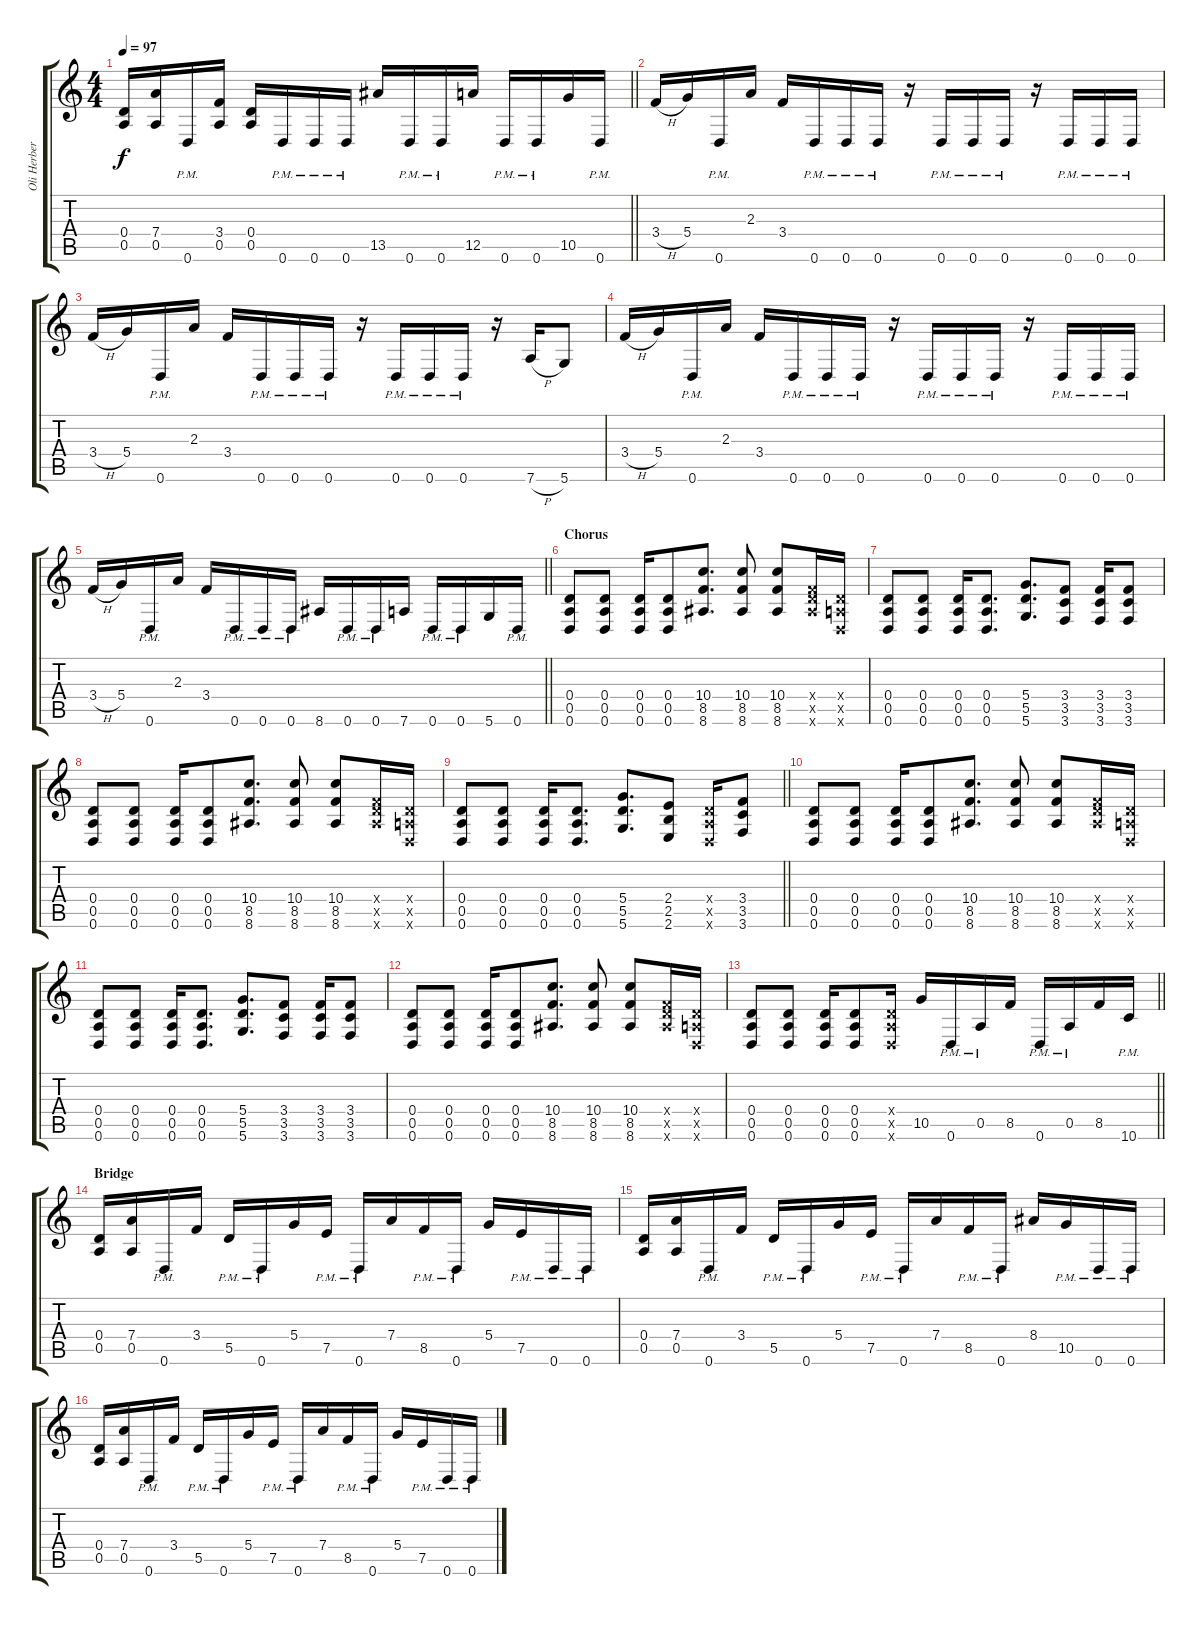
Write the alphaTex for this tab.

\track ("Oli Herbert" "Oli Herber") {instrument distortionguitar}
\staff {score tabs}
\tuning (E4 B3 G3 D3 A2 D2) {hide}
\ts (4 4)
\tempo 97
\clef g2
\barLineRight lightlight
\ks c
(0.4 0.5).16{dy f} (7.4 0.5).16 0.6{pm}.16 (3.4 0.5).16 (0.4 0.5).16 0.6{pm}.16 0.6{pm}.16 0.6{pm}.16 13.5.16 0.6{pm}.16 0.6{pm}.16 12.5.16 0.6{pm}.16 0.6{pm}.16 10.5.16 0.6{pm}.16 |
3.4{h}.16 5.4.16 0.6{pm}.16 2.3.16 3.4.16 0.6{pm}.16 0.6{pm}.16 0.6{pm}.16 r.16 0.6{pm}.16 0.6{pm}.16 0.6{pm}.16 r.16 0.6{pm}.16 0.6{pm}.16 0.6{pm}.16 |
3.4{h}.16 5.4.16 0.6{pm}.16 2.3.16 3.4.16 0.6{pm}.16 0.6{pm}.16 0.6{pm}.16 r.16 0.6{pm}.16 0.6{pm}.16 0.6{pm}.16 r.16 7.6{h}.16 5.6.8 |
3.4{h}.16 5.4.16 0.6{pm}.16 2.3.16 3.4.16 0.6{pm}.16 0.6{pm}.16 0.6{pm}.16 r.16 0.6{pm}.16 0.6{pm}.16 0.6{pm}.16 r.16 0.6{pm}.16 0.6{pm}.16 0.6{pm}.16 |
\barLineRight lightlight
3.4{h}.16 5.4.16 0.6{pm}.16 2.3.16 3.4.16 0.6{pm}.16 0.6{pm}.16 0.6{pm}.16 8.6.16 0.6{pm}.16 0.6{pm}.16 7.6.16 0.6{pm}.16 0.6{pm}.16 5.6.16 0.6{pm}.16 |
\section ("" "Chorus")
(0.4 0.5 0.6).8 (0.4 0.5 0.6).8 (0.4 0.5 0.6).16 (0.4 0.5 0.6).8 (10.4 8.5 8.6).8{d} (10.4 8.5 8.6).8 (10.4 8.5 8.6).8 (0.4{x} 8.5{x} 8.6{x}).16 (0.4{x} 0.5{x} 0.6{x}).16 |
(0.4 0.5 0.6).8 (0.4 0.5 0.6).8 (0.4 0.5 0.6).16 (0.4 0.5 0.6).8{d} (5.4 5.5 5.6).8{d} (3.4 3.5 3.6).8 (3.4 3.5 3.6).16 (3.4 3.5 3.6).8 |
(0.4 0.5 0.6).8 (0.4 0.5 0.6).8 (0.4 0.5 0.6).16 (0.4 0.5 0.6).8 (10.4 8.5 8.6).8{d} (10.4 8.5 8.6).8 (10.4 8.5 8.6).8 (0.4{x} 8.5{x} 8.6{x}).16 (0.4{x} 0.5{x} 0.6{x}).16 |
\barLineRight lightlight
(0.4 0.5 0.6).8 (0.4 0.5 0.6).8 (0.4 0.5 0.6).16 (0.4 0.5 0.6).8{d} (5.4 5.5 5.6).8{d} (2.4 2.5 2.6).8 (0.4{x} 0.5{x} 0.6{x}).16 (3.4 3.5 3.6).8 |
(0.4 0.5 0.6).8 (0.4 0.5 0.6).8 (0.4 0.5 0.6).16 (0.4 0.5 0.6).8 (10.4 8.5 8.6).8{d} (10.4 8.5 8.6).8 (10.4 8.5 8.6).8 (0.4{x} 8.5{x} 8.6{x}).16 (0.4{x} 0.5{x} 0.6{x}).16 |
(0.4 0.5 0.6).8 (0.4 0.5 0.6).8 (0.4 0.5 0.6).16 (0.4 0.5 0.6).8{d} (5.4 5.5 5.6).8{d} (3.4 3.5 3.6).8 (3.4 3.5 3.6).16 (3.4 3.5 3.6).8 |
(0.4 0.5 0.6).8 (0.4 0.5 0.6).8 (0.4 0.5 0.6).16 (0.4 0.5 0.6).8 (10.4 8.5 8.6).8{d} (10.4 8.5 8.6).8 (10.4 8.5 8.6).8 (0.4{x} 8.5{x} 8.6{x}).16 (0.4{x} 0.5{x} 0.6{x}).16 |
\barLineRight lightlight
(0.4 0.5 0.6).8 (0.4 0.5 0.6).8 (0.4 0.5 0.6).16 (0.4 0.5 0.6).8 (0.4{x} 0.5{x} 0.6{x}).16 10.5.16 0.6{pm}.16 0.5{pm}.16 8.5.16 0.6{pm}.16 0.5{pm}.16 8.5.16 10.6{pm}.16 |
\section ("" "Bridge")
(0.4 0.5).16 (7.4 0.5).16 0.6{pm}.16 3.4.16 5.5{pm}.16 0.6{pm}.16 5.4.16 7.5{pm}.16 0.6{pm}.16 7.4.16 8.5{pm}.16 0.6{pm}.16 5.4.16 7.5{pm}.16 0.6{pm}.16 0.6{pm}.16 |
(0.4 0.5).16 (7.4 0.5).16 0.6{pm}.16 3.4.16 5.5{pm}.16 0.6{pm}.16 5.4.16 7.5{pm}.16 0.6{pm}.16 7.4.16 8.5{pm}.16 0.6{pm}.16 8.4.16 10.5{pm}.16 0.6{pm}.16 0.6{pm}.16 |
(0.4 0.5).16 (7.4 0.5).16 0.6{pm}.16 3.4.16 5.5{pm}.16 0.6{pm}.16 5.4.16 7.5{pm}.16 0.6{pm}.16 7.4.16 8.5{pm}.16 0.6{pm}.16 5.4.16 7.5{pm}.16 0.6{pm}.16 0.6{pm}.16
